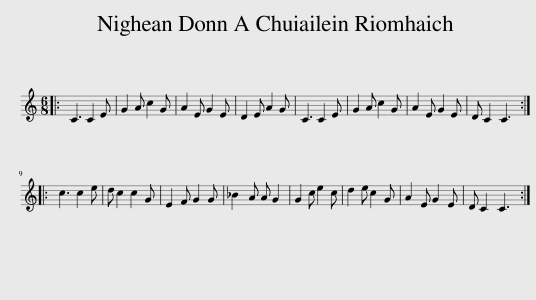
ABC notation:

X:1
L:1/8
M:6/8
I:linebreak $
K:C
V:1 treble
V:1
|: C3 C2 E | G2 A c2 G | A2 E G2 E | D2 E A2 G | C3 C2 E | %5
 G2 A c2 G | A2 E G2 E | D C2 C3 ::$ c3 c2 e | d c2 c2 G | %10
 E2 F G2 G | _B2 A A G2 | G2 c e2 c | d2 e c2 G | A2 E G2 E | %15
 D C2 C3 :| %16
